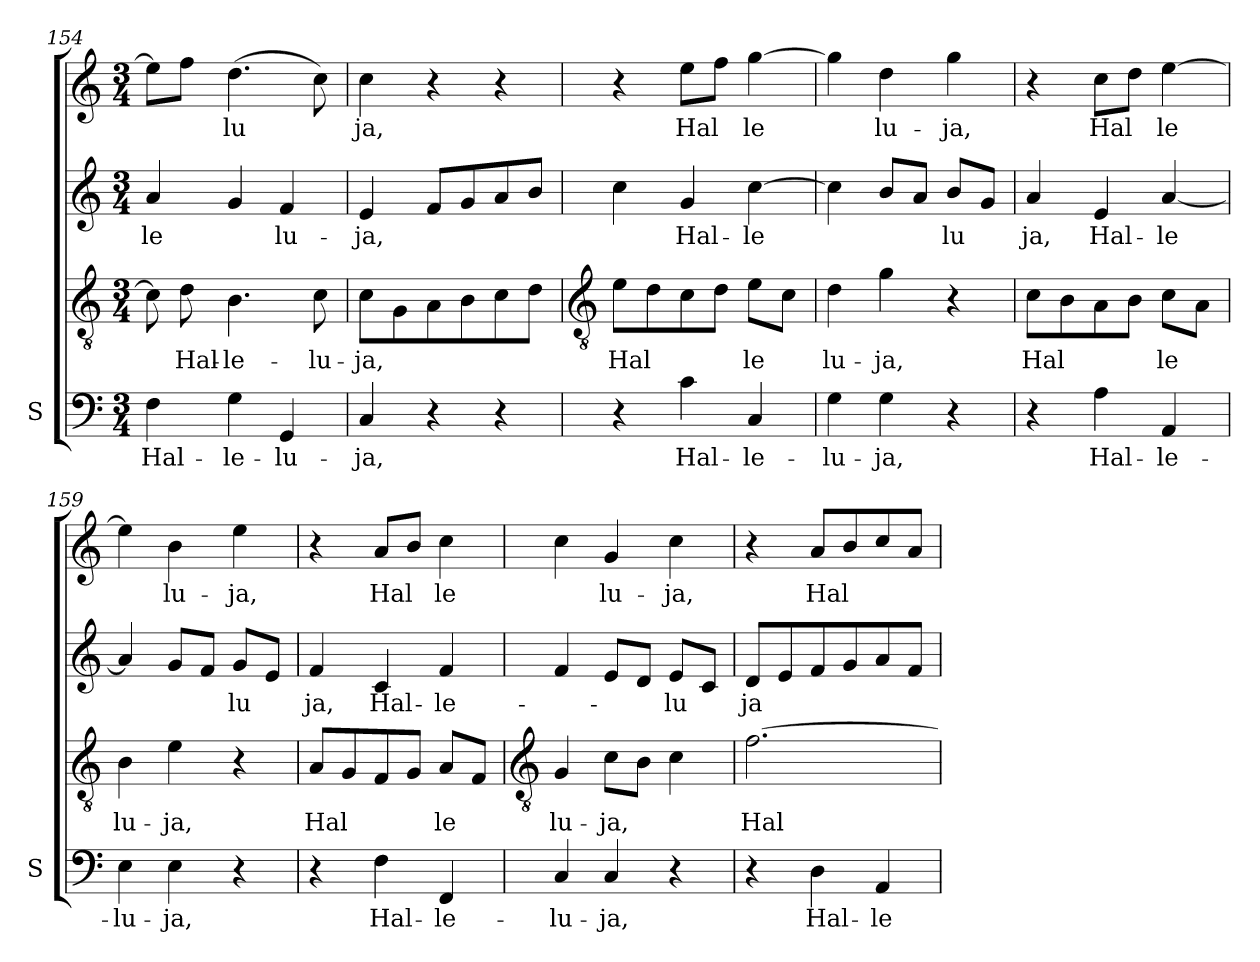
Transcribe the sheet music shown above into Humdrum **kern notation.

**kern	**text	**kern	**text	**kern	**text	**kern	**text
*part1	*part1	*part1	*part1	*part1	*part1	*part1	*part1
*staff4	*staff4	*staff3	*staff3	*staff2	*staff2	*staff1	*staff1
*I"S	*	*	*	*	*	*	*
*I'S	*	*	*	*	*	*	*
*clefF4	*	*clefGv2	*	*clefG2	*	*clefG2	*
*k[]	*	*k[]	*	*k[]	*	*k[]	*
*C:	*	*C:	*	*C:	*	*C:	*
*M3/4	*	*M3/4	*	*M3/4	*	*M3/4	*
=154	=154	=154	=154	=154	=154	=154	=154
!	!LO:LY:b	!	!	!	!LO:LY:b	!	!
4F	-Hal-	8c]	.	4a	le	8eeL]	.
!	!	!	!LO:LY:b	!	!	!	!
.	.	8d	-Hal-	.	.	8ffJ	.
!	!LO:LY:b	!	!LO:LY:b	!	!	!	!LO:LY:b
4G	-le-	4.B	-le-	4g	.	(>4.dd	lu
!	!LO:LY:b	!	!	!	!LO:LY:b	!	!
4GG	-lu-	.	.	4f	lu-	.	.
!	!	!	!LO:LY:b	!	!	!	!
.	.	8c	-lu-	.	.	8cc)	.
=155	=155	=155	=155	=155	=155	=155	=155
!	!LO:LY:b	!	!LO:LY:b	!	!LO:LY:b	!	!LO:LY:b
4C	ja,	8cL	ja,	4e	ja,	4cc	-ja,
.	.	8G	.	.	.	.	.
4r	.	8A	.	8fL	.	4r	.
.	.	8B	.	8g	.	.	.
4r	.	8c	.	8a	.	4r	.
.	.	8dJ	.	8bJ	.	.	.
!!LO:LB:g=z
=156	=156	=156	=156	=156	=156	=156	=156
*	*	*clefGv2	*	*	*	*	*
!	!	!	!LO:LY:b	!	!LO:LY:b	!	!
4r	.	8eL	Hal	4cc	_	4r	.
.	.	8d	.	.	.	.	.
!	!LO:LY:b	!	!	!	!LO:LY:b	!	!LO:LY:b
4c	Hal-	8c	.	4g	Hal-	8eeL	Hal
.	.	8dJ	.	.	.	8ffJ	.
!	!LO:LY:b	!	!LO:LY:b	!	!LO:LY:b	!	!LO:LY:b
4C	-le-	8eL	le	[4cc	-le	[4gg	le
.	.	8cJ	.	.	.	.	.
=157	=157	=157	=157	=157	=157	=157	=157
!	!LO:LY:b	!	!LO:LY:b	!	!	!	!
4G	lu-	4d	lu-	4cc]	.	4gg]	.
!	!LO:LY:b	!	!LO:LY:b	!	!	!	!LO:LY:b
4G	-ja,	4g	-ja,	8bL	.	4dd	-lu-
.	.	.	.	8aJ	.	.	.
!	!	!	!	!	!LO:LY:b	!	!LO:LY:b
4r	.	4r	.	8bL	lu	4gg	-ja,
.	.	.	.	8gJ	.	.	.
=158	=158	=158	=158	=158	=158	=158	=158
!	!	!	!LO:LY:b	!	!LO:LY:b	!	!
4r	.	8cL	Hal	4a	ja,	4r	.
.	.	8B	.	.	.	.	.
!	!LO:LY:b	!	!	!	!LO:LY:b	!	!LO:LY:b
4A	Hal-	8A	.	4e	Hal-	8ccL	Hal
.	.	8BJ	.	.	.	8ddJ	.
!	!LO:LY:b	!	!LO:LY:b	!	!LO:LY:b	!	!LO:LY:b
4AA	-le-	8cL	le	[4a	-le	[4ee	le
.	.	8AJ	.	.	.	.	.
=159	=159	=159	=159	=159	=159	=159	=159
!	!LO:LY:b	!	!LO:LY:b	!	!	!	!
4E	lu-	4B	lu-	4a]	.	4ee]	.
!	!LO:LY:b	!	!LO:LY:b	!	!	!	!LO:LY:b
4E	-ja,	4e	-ja,	8gL	.	4b	-lu-
.	.	.	.	8fJ	.	.	.
!	!	!	!	!	!LO:LY:b	!	!LO:LY:b
4r	.	4r	.	8gL	lu	4ee	-ja,
.	.	.	.	8eJ	.	.	.
=160	=160	=160	=160	=160	=160	=160	=160
!	!	!	!LO:LY:b	!	!LO:LY:b	!	!
4r	.	8AL	Hal	4f	ja,	4r	.
.	.	8G	.	.	.	.	.
!	!LO:LY:b	!	!	!	!LO:LY:b	!	!LO:LY:b
4F	Hal-	8F	.	4c	Hal-	8aL	Hal
.	.	8GJ	.	.	.	8bJ	.
!	!LO:LY:b	!	!LO:LY:b	!	!LO:LY:b	!	!LO:LY:b
4FF	-le-	8AL	le	4f	-le -	4cc	le -
.	.	8FJ	.	.	.	.	.
!!LO:LB:g=z
=161	=161	=161	=161	=161	=161	=161	=161
*	*	*clefGv2	*	*	*	*	*
!	!LO:LY:b	!	!LO:LY:b	!	!	!	!LO:LY:b
4C	-lu-	4G	-lu-	4f	.	4cc	_-
!	!LO:LY:b	!	!LO:LY:b	!	!	!	!LO:LY:b
4C	-ja,	8cL	-ja,	8eL	.	4g	-lu-
.	.	8BJ	.	8dJ	.	.	.
!	!	!	!	!	!LO:LY:b	!	!LO:LY:b
4r	.	4c	.	8eL	lu	4cc	-ja,
.	.	.	.	8cJ	.	.	.
=162	=162	=162	=162	=162	=162	=162	=162
!	!	!	!LO:LY:b	!	!LO:LY:b	!	!
4r	.	[2.f	Hal	8dL	ja	4r	.
.	.	.	.	8e	.	.	.
!	!LO:LY:b	!	!	!	!	!	!LO:LY:b
4D	Hal-	.	.	8f	.	8a/L	Hal
.	.	.	.	8g	.	8b/	.
!	!LO:LY:b	!	!	!	!	!	!
4AA	-le-	.	.	8a	.	8cc/	.
.	.	.	.	8fJ	.	8a/J	.
=	=	=	=	=	=	=	=
*-	*-	*-	*-	*-	*-	*-	*-
